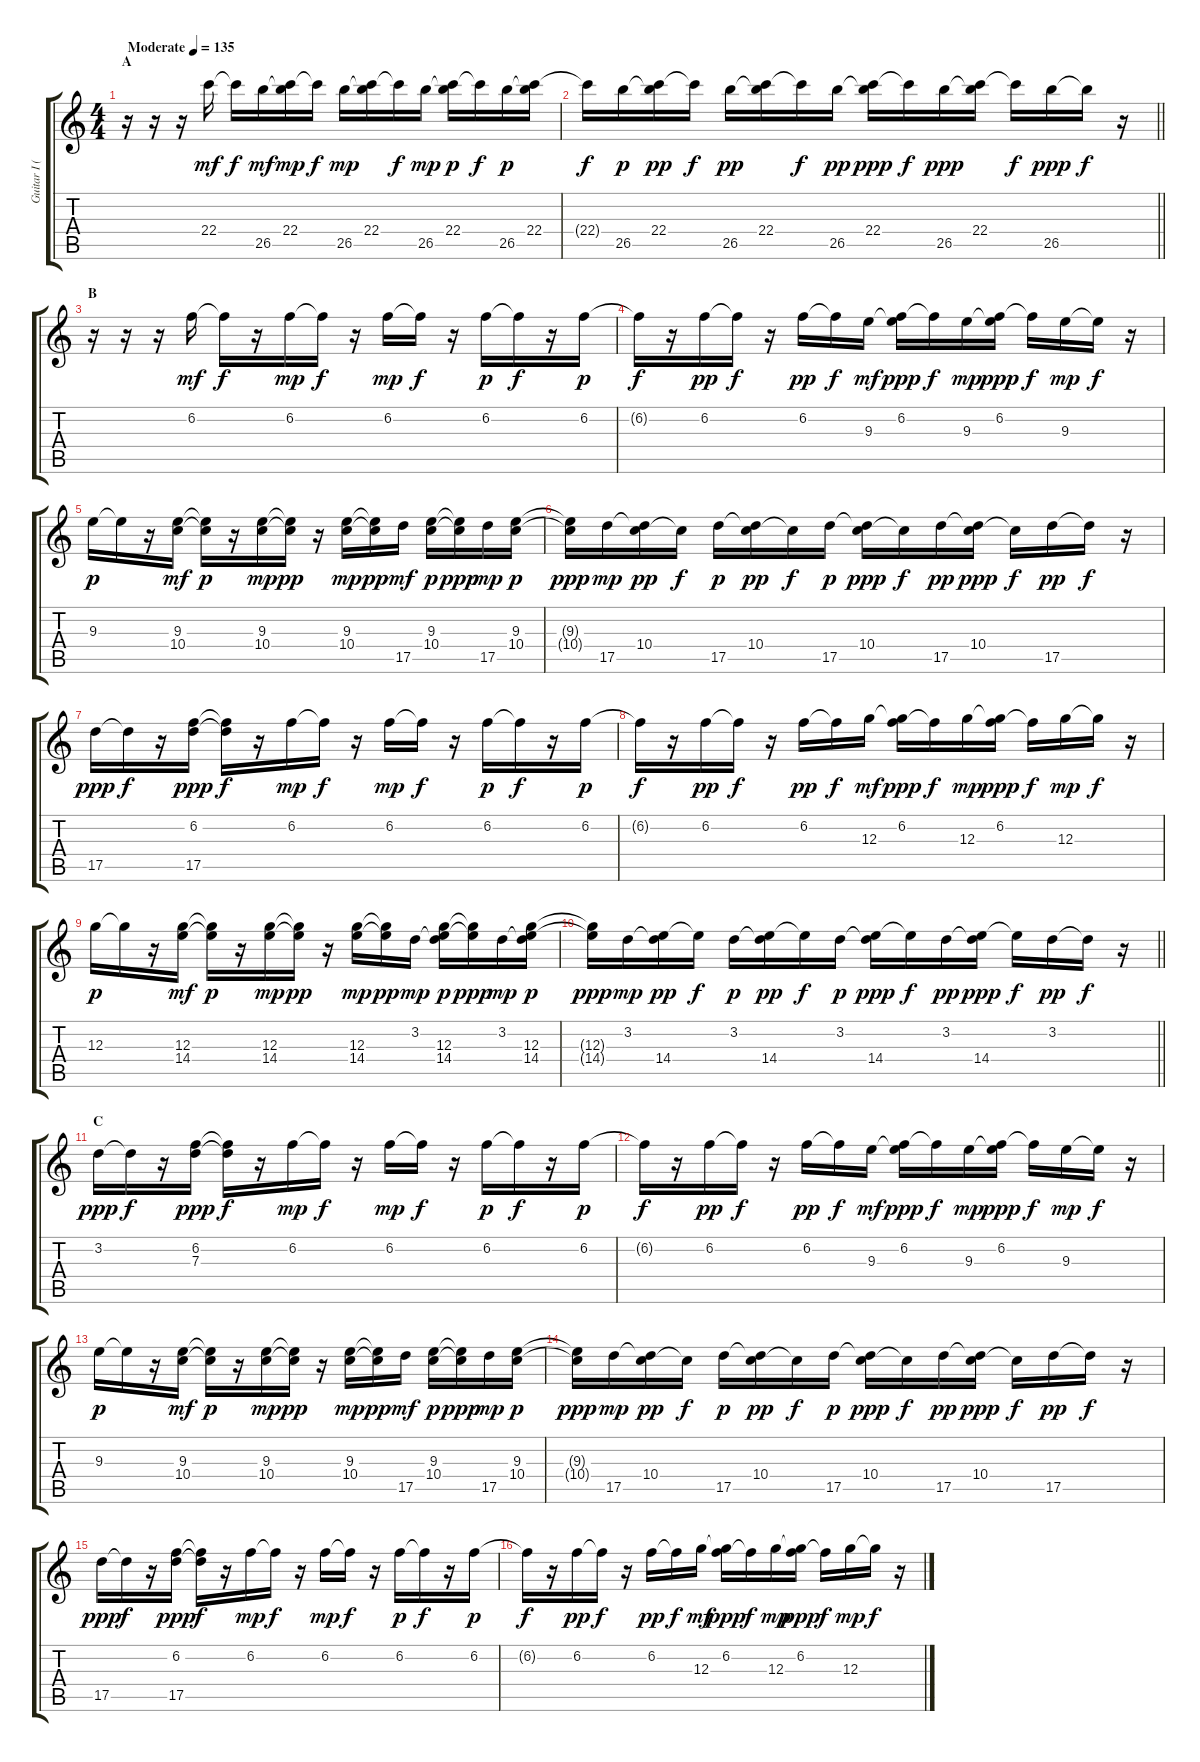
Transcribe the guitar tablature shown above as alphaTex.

\track ("Guitar I (Delay)" "Guitar I (") {instrument electricguitarclean}
\staff {score tabs}
\tuning (E4 B3 G3 D3 A2 D2) {hide}
\ts (4 4)
\section ("" "A")
\tempo (135 "Moderate")
\clef g2
\ks c
r.16{dy mf instrument electricguitarclean} r.16 r.16 22.4.16 22.4{t}.16{dy f} 26.5.16{dy mf} (22.4 26.5{t}).16{dy mp} 22.4{t}.16{dy f} 26.5.16{dy mp} (22.4 26.5{t}).16 22.4{t}.16{dy f} 26.5.16{dy mp} (22.4 26.5{t}).16{dy p} 22.4{t}.16{dy f} 26.5.16{dy p} (22.4 26.5{t}).16 |
\barLineRight lightlight
22.4{t}.16{dy f} 26.5.16{dy p} (22.4 26.5{t}).16{dy pp} 22.4{t}.16{dy f} 26.5.16{dy pp} (22.4 26.5{t}).16 22.4{t}.16{dy f} 26.5.16{dy pp} (22.4 26.5{t}).16{dy ppp} 22.4{t}.16{dy f} 26.5.16{dy ppp} (22.4 26.5{t}).16 22.4{t}.16{dy f} 26.5.16{dy ppp} 26.5{t}.16{dy f} r.16 |
\section ("" "B")
r.16 r.16 r.16 6.2.16{dy mf} 6.2{t}.16{dy f} r.16 6.2.16{dy mp} 6.2{t}.16{dy f} r.16 6.2.16{dy mp} 6.2{t}.16{dy f} r.16 6.2.16{dy p} 6.2{t}.16{dy f} r.16 6.2.16{dy p} |
6.2{t}.16{dy f} r.16 6.2.16{dy pp} 6.2{t}.16{dy f} r.16 6.2.16{dy pp} 6.2{t}.16{dy f} 9.3.16{dy mf} (6.2 9.3{t}).16{dy ppp} 6.2{t}.16{dy f} 9.3.16{dy mp} (6.2 9.3{t}).16{dy ppp} 6.2{t}.16{dy f} 9.3.16{dy mp} 9.3{t}.16{dy f} r.16 |
9.3.16{dy p} 9.3{t}.16 r.16 (9.3 10.4).16{dy mf} (9.3{t} 10.4{t}).16{dy p} r.16 (9.3 10.4).16{dy mp} (9.3{t} 10.4{t}).16{dy pp} r.16 (9.3 10.4).16{dy mp} (9.3{t} 10.4{t}).16{dy pp} 17.5.16{dy mf} (9.3 10.4).16{dy p} (9.3{t} 10.4{t}).16{dy ppp} 17.5.16{dy mp} (9.3 10.4).16{dy p} |
(9.3{t} 10.4{t}).16{dy ppp} 17.5.16{dy mp} (10.4 17.5{t}).16{dy pp} 10.4{t}.16{dy f} 17.5.16{dy p} (10.4 17.5{t}).16{dy pp} 10.4{t}.16{dy f} 17.5.16{dy p} (10.4 17.5{t}).16{dy ppp} 10.4{t}.16{dy f} 17.5.16{dy pp} (10.4 17.5{t}).16{dy ppp} 10.4{t}.16{dy f} 17.5.16{dy pp} 17.5{t}.16{dy f} r.16 |
17.5.16{dy ppp} 17.5{t}.16{dy f} r.16 (6.2 17.5).16{dy ppp} (6.2{t} 17.5{t}).16{dy f} r.16 6.2.16{dy mp} 6.2{t}.16{dy f} r.16 6.2.16{dy mp} 6.2{t}.16{dy f} r.16 6.2.16{dy p} 6.2{t}.16{dy f} r.16 6.2.16{dy p} |
6.2{t}.16{dy f} r.16 6.2.16{dy pp} 6.2{t}.16{dy f} r.16 6.2.16{dy pp} 6.2{t}.16{dy f} 12.3.16{dy mf} (6.2 12.3{t}).16{dy ppp} 6.2{t}.16{dy f} 12.3.16{dy mp} (6.2 12.3{t}).16{dy ppp} 6.2{t}.16{dy f} 12.3.16{dy mp} 12.3{t}.16{dy f} r.16 |
12.3.16{dy p} 12.3{t}.16 r.16 (12.3 14.4).16{dy mf} (12.3{t} 14.4{t}).16{dy p} r.16 (12.3 14.4).16{dy mp} (12.3{t} 14.4{t}).16{dy pp} r.16 (12.3 14.4).16{dy mp} (12.3{t} 14.4{t}).16{dy pp} 3.2.16{dy mp} (3.2{t} 12.3 14.4).16{dy p} (12.3{t} 14.4{t}).16{dy ppp} 3.2.16{dy mp} (3.2{t} 12.3 14.4).16{dy p} |
\barLineRight lightlight
(12.3{t} 14.4{t}).16{dy ppp} 3.2.16{dy mp} (3.2{t} 14.4).16{dy pp} 14.4{t}.16{dy f} 3.2.16{dy p} (3.2{t} 14.4).16{dy pp} 14.4{t}.16{dy f} 3.2.16{dy p} (3.2{t} 14.4).16{dy ppp} 14.4{t}.16{dy f} 3.2.16{dy pp} (3.2{t} 14.4).16{dy ppp} 14.4{t}.16{dy f} 3.2.16{dy pp} 3.2{t}.16{dy f} r.16 |
\section ("" "C")
3.2.16{dy ppp} 3.2{t}.16{dy f} r.16 (6.2 7.3).16{dy ppp} (6.2{t} 7.3{t}).16{dy f} r.16 6.2.16{dy mp} 6.2{t}.16{dy f} r.16 6.2.16{dy mp} 6.2{t}.16{dy f} r.16 6.2.16{dy p} 6.2{t}.16{dy f} r.16 6.2.16{dy p} |
6.2{t}.16{dy f} r.16 6.2.16{dy pp} 6.2{t}.16{dy f} r.16 6.2.16{dy pp} 6.2{t}.16{dy f} 9.3.16{dy mf} (6.2 9.3{t}).16{dy ppp} 6.2{t}.16{dy f} 9.3.16{dy mp} (6.2 9.3{t}).16{dy ppp} 6.2{t}.16{dy f} 9.3.16{dy mp} 9.3{t}.16{dy f} r.16 |
9.3.16{dy p} 9.3{t}.16 r.16 (9.3 10.4).16{dy mf} (9.3{t} 10.4{t}).16{dy p} r.16 (9.3 10.4).16{dy mp} (9.3{t} 10.4{t}).16{dy pp} r.16 (9.3 10.4).16{dy mp} (9.3{t} 10.4{t}).16{dy pp} 17.5.16{dy mf} (9.3 10.4).16{dy p} (9.3{t} 10.4{t}).16{dy ppp} 17.5.16{dy mp} (9.3 10.4).16{dy p} |
(9.3{t} 10.4{t}).16{dy ppp} 17.5.16{dy mp} (10.4 17.5{t}).16{dy pp} 10.4{t}.16{dy f} 17.5.16{dy p} (10.4 17.5{t}).16{dy pp} 10.4{t}.16{dy f} 17.5.16{dy p} (10.4 17.5{t}).16{dy ppp} 10.4{t}.16{dy f} 17.5.16{dy pp} (10.4 17.5{t}).16{dy ppp} 10.4{t}.16{dy f} 17.5.16{dy pp} 17.5{t}.16{dy f} r.16 |
17.5.16{dy ppp} 17.5{t}.16{dy f} r.16 (6.2 17.5).16{dy ppp} (6.2{t} 17.5{t}).16{dy f} r.16 6.2.16{dy mp} 6.2{t}.16{dy f} r.16 6.2.16{dy mp} 6.2{t}.16{dy f} r.16 6.2.16{dy p} 6.2{t}.16{dy f} r.16 6.2.16{dy p} |
6.2{t}.16{dy f} r.16 6.2.16{dy pp} 6.2{t}.16{dy f} r.16 6.2.16{dy pp} 6.2{t}.16{dy f} 12.3.16{dy mf} (6.2 12.3{t}).16{dy ppp} 6.2{t}.16{dy f} 12.3.16{dy mp} (6.2 12.3{t}).16{dy ppp} 6.2{t}.16{dy f} 12.3.16{dy mp} 12.3{t}.16{dy f} r.16
